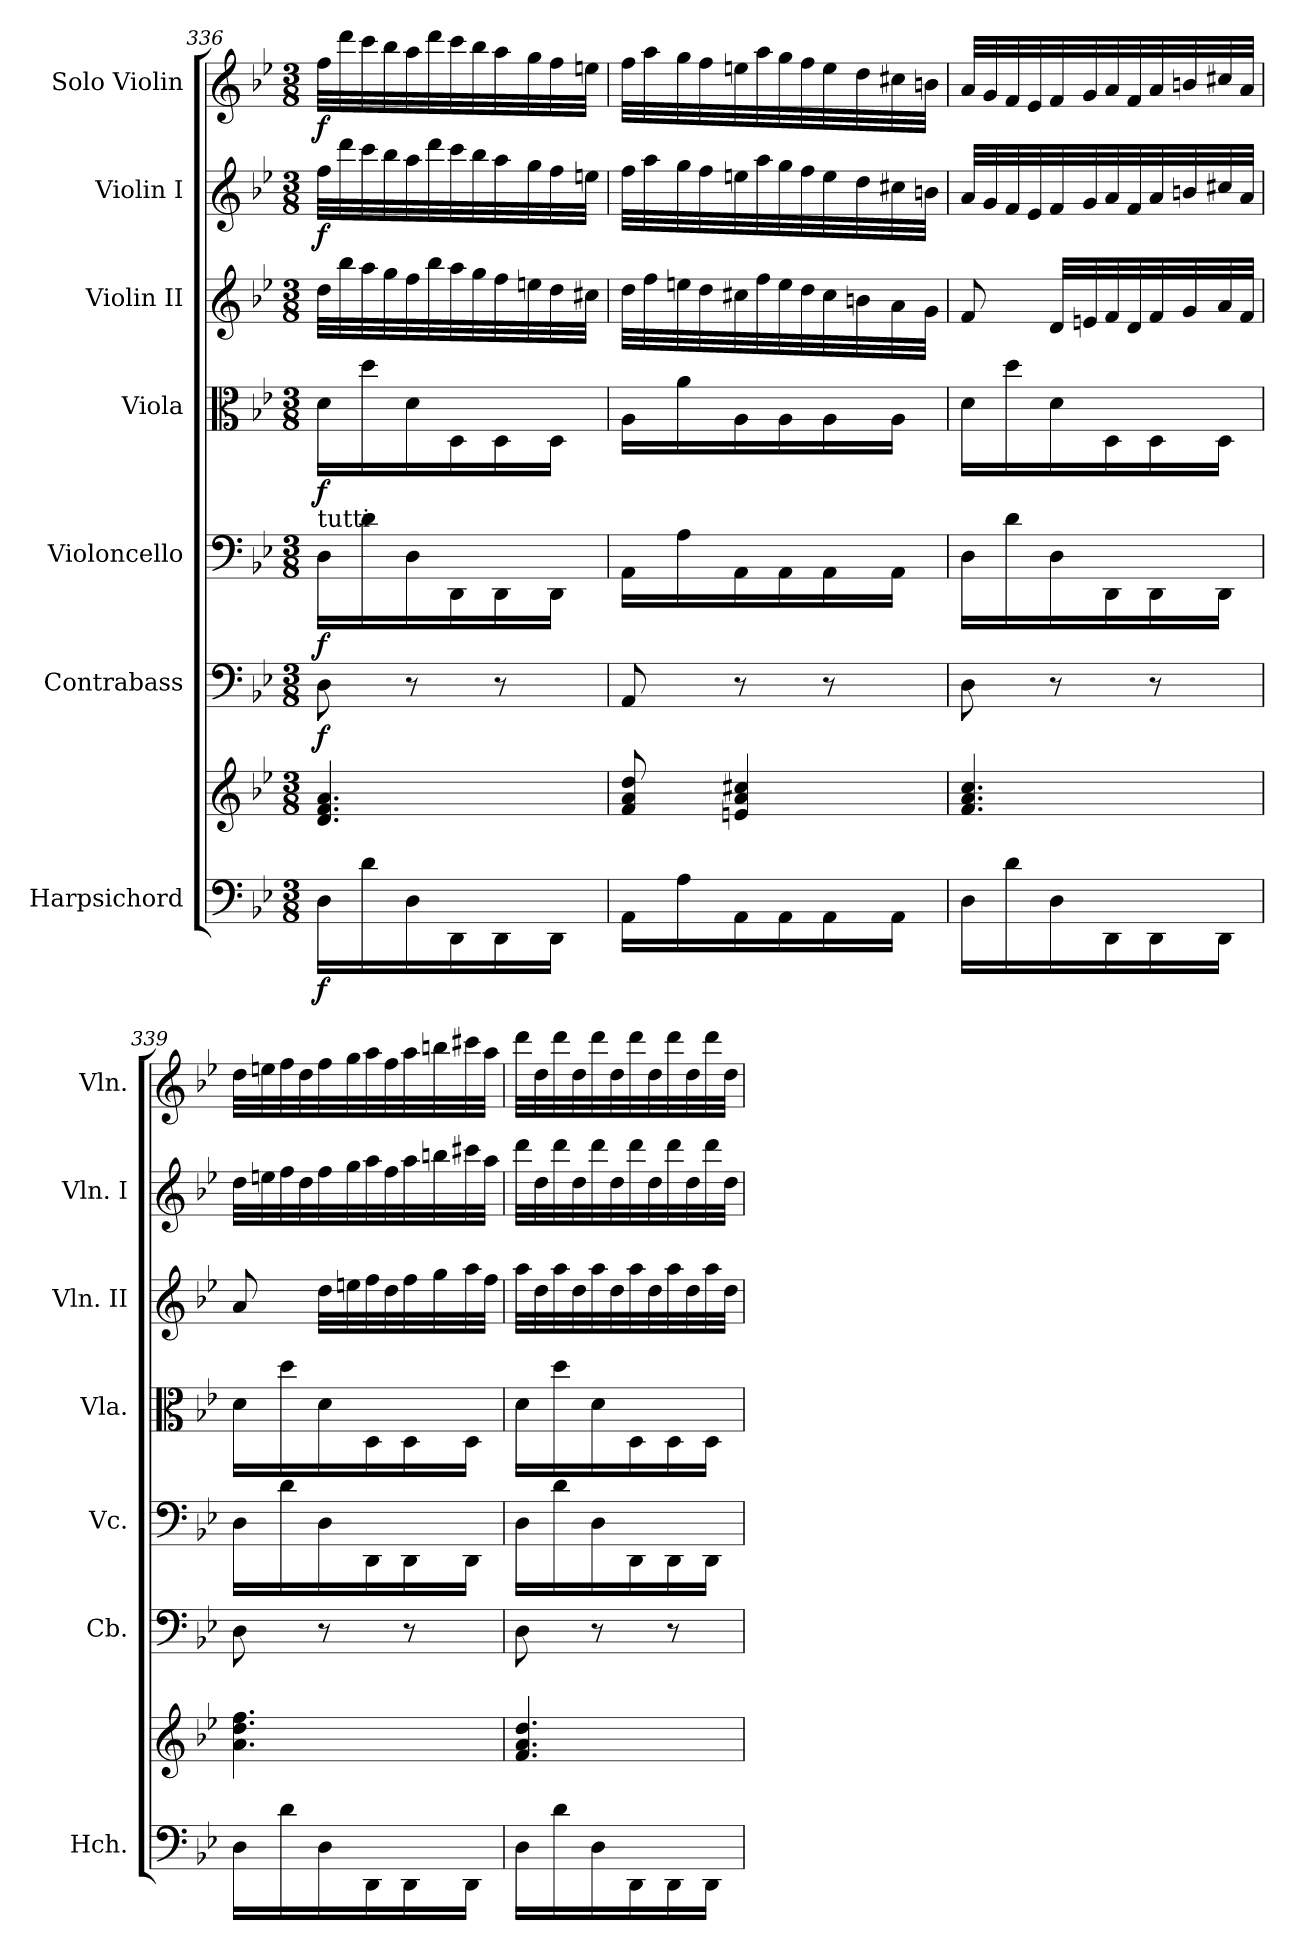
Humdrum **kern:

**kern	**kern	**dynam	**kern	**dynam	**kern	**dynam	**kern	**dynam	**kern	**kern	**dynam	**kern	**dynam
*part7	*part7	*part7	*part6	*part6	*part5	*part5	*part4	*part4	*part3	*part2	*part2	*part1	*part1
*staff8	*staff7	*staff7/8	*staff6	*staff6	*staff5	*staff5	*staff4	*staff4	*staff3	*staff2	*staff2	*staff1	*staff1
*I"Harpsichord	*	*	*I"Contrabass	*	*I"Violoncello	*	*I"Viola	*	*I"Violin II	*I"Violin I	*	*I"Solo Violin	*
*I'Hch.	*	*	*I'Cb.	*	*I'Vc.	*	*I'Vla.	*	*I'Vln. II	*I'Vln. I	*	*I'Vln.	*
*clefF4	*clefG2	*	*clefF4	*	*clefF4	*	*clefC3	*	*clefG2	*clefG2	*	*clefG2	*
*	*	*	*ITrd7c12	*	*	*	*	*	*	*	*	*	*
*k[b-e-]	*k[b-e-]	*	*k[b-e-]	*	*k[b-e-]	*	*k[b-e-]	*	*k[b-e-]	*k[b-e-]	*	*k[b-e-]	*
*M3/8	*M3/8	*	*M3/8	*	*M3/8	*	*M3/8	*	*M3/8	*M3/8	*	*M3/8	*
=336	=336	=336	=336	=336	=336	=336	=336	=336	=336	=336	=336	=336	=336
!	!	!	!	!	!LO:TX:a:t=tutti	!	!	!	!	!	!	!	!
!	!	!LO:DY:b=2	!	!LO:DY:b	!	!LO:DY:b	!	!LO:DY:b	!	!	!LO:DY:b	!	!LO:DY:b
16D\LL	4.d/ 4.f/ 4.a/	f	8DD\	f	16D\LL	f	16d\LL	f	32dd\LLL	32ff\LLL	f	32ff\LLL	f
.	.	.	.	.	.	.	.	.	32bb-\	32ddd\	.	32ddd\	.
16d\	.	.	.	.	16d\	.	16dd\	.	32aa\	32ccc\	.	32ccc\	.
.	.	.	.	.	.	.	.	.	32gg\	32bb-\	.	32bb-\	.
16D\	.	.	8r	.	16D\	.	16d\	.	32ff\	32aa\	.	32aa\	.
.	.	.	.	.	.	.	.	.	32bb-\	32ddd\	.	32ddd\	.
16DD\	.	.	.	.	16DD\	.	16D\	.	32aa\	32ccc\	.	32ccc\	.
.	.	.	.	.	.	.	.	.	32gg\	32bb-\	.	32bb-\	.
16DD\	.	.	8r	.	16DD\	.	16D\	.	32ff\	32aa\	.	32aa\	.
.	.	.	.	.	.	.	.	.	32een\	32gg\	.	32gg\	.
16DD\JJ	.	.	.	.	16DD\JJ	.	16D\JJ	.	32dd\	32ff\	.	32ff\	.
.	.	.	.	.	.	.	.	.	32cc#X\JJJ	32een\JJJ	.	32een\JJJ	.
=337	=337	=337	=337	=337	=337	=337	=337	=337	=337	=337	=337	=337	=337
16AA\LL	8f/ 8a/ 8dd/	.	8AAA/	.	16AA\LL	.	16A\LL	.	32dd\LLL	32ff\LLL	.	32ff\LLL	.
.	.	.	.	.	.	.	.	.	32ff\	32aa\	.	32aa\	.
16A\	.	.	.	.	16A\	.	16a\	.	32een\	32gg\	.	32gg\	.
.	.	.	.	.	.	.	.	.	32dd\	32ff\	.	32ff\	.
16AA\	4en/ 4a/ 4cc#X/	.	8r	.	16AA\	.	16A\	.	32cc#X\	32een\	.	32een\	.
.	.	.	.	.	.	.	.	.	32ff\	32aa\	.	32aa\	.
16AA\	.	.	.	.	16AA\	.	16A\	.	32ee\	32gg\	.	32gg\	.
.	.	.	.	.	.	.	.	.	32dd\	32ff\	.	32ff\	.
16AA\	.	.	8r	.	16AA\	.	16A\	.	32cc#\	32ee\	.	32ee\	.
.	.	.	.	.	.	.	.	.	32bn\	32dd\	.	32dd\	.
16AA\JJ	.	.	.	.	16AA\JJ	.	16A\JJ	.	32a\	32cc#X\	.	32cc#X\	.
.	.	.	.	.	.	.	.	.	32g\JJJ	32bn\JJJ	.	32bn\JJJ	.
!!LO:PB:g=z
=338	=338	=338	=338	=338	=338	=338	=338	=338	=338	=338	=338	=338	=338
16D\LL	4.f/ 4.a/ 4.cc/	.	8DD\	.	16D\LL	.	16d\LL	.	8f/	32a/LLL	.	32a/LLL	.
.	.	.	.	.	.	.	.	.	.	32g/	.	32g/	.
16d\	.	.	.	.	16d\	.	16dd\	.	.	32f/	.	32f/	.
.	.	.	.	.	.	.	.	.	.	32e-/	.	32e-/	.
16D\	.	.	8r	.	16D\	.	16d\	.	32d/LLL	32f/	.	32f/	.
.	.	.	.	.	.	.	.	.	32en/	32g/	.	32g/	.
16DD\	.	.	.	.	16DD\	.	16D\	.	32f/	32a/	.	32a/	.
.	.	.	.	.	.	.	.	.	32d/	32f/	.	32f/	.
16DD\	.	.	8r	.	16DD\	.	16D\	.	32f/	32a/	.	32a/	.
.	.	.	.	.	.	.	.	.	32g/	32bn/	.	32bn/	.
16DD\JJ	.	.	.	.	16DD\JJ	.	16D\JJ	.	32a/	32cc#X/	.	32cc#X/	.
.	.	.	.	.	.	.	.	.	32f/JJJ	32a/JJJ	.	32a/JJJ	.
=339	=339	=339	=339	=339	=339	=339	=339	=339	=339	=339	=339	=339	=339
16D\LL	4.a\ 4.dd\ 4.ff\	.	8DD\	.	16D\LL	.	16d\LL	.	8a/	32dd\LLL	.	32dd\LLL	.
.	.	.	.	.	.	.	.	.	.	32een\	.	32een\	.
16d\	.	.	.	.	16d\	.	16dd\	.	.	32ff\	.	32ff\	.
.	.	.	.	.	.	.	.	.	.	32dd\	.	32dd\	.
16D\	.	.	8r	.	16D\	.	16d\	.	32dd\LLL	32ff\	.	32ff\	.
.	.	.	.	.	.	.	.	.	32een\	32gg\	.	32gg\	.
16DD\	.	.	.	.	16DD\	.	16D\	.	32ff\	32aa\	.	32aa\	.
.	.	.	.	.	.	.	.	.	32dd\	32ff\	.	32ff\	.
16DD\	.	.	8r	.	16DD\	.	16D\	.	32ff\	32aa\	.	32aa\	.
.	.	.	.	.	.	.	.	.	32gg\	32bbn\	.	32bbn\	.
16DD\JJ	.	.	.	.	16DD\JJ	.	16D\JJ	.	32aa\	32ccc#X\	.	32ccc#X\	.
.	.	.	.	.	.	.	.	.	32ff\JJJ	32aa\JJJ	.	32aa\JJJ	.
=340	=340	=340	=340	=340	=340	=340	=340	=340	=340	=340	=340	=340	=340
16D\LL	4.f/ 4.a/ 4.dd/	.	8DD\	.	16D\LL	.	16d\LL	.	32aa\LLL	32ddd\LLL	.	32ddd\LLL	.
.	.	.	.	.	.	.	.	.	32dd\	32dd\	.	32dd\	.
16d\	.	.	.	.	16d\	.	16dd\	.	32aa\	32ddd\	.	32ddd\	.
.	.	.	.	.	.	.	.	.	32dd\	32dd\	.	32dd\	.
16D\	.	.	8r	.	16D\	.	16d\	.	32aa\	32ddd\	.	32ddd\	.
.	.	.	.	.	.	.	.	.	32dd\	32dd\	.	32dd\	.
16DD\	.	.	.	.	16DD\	.	16D\	.	32aa\	32ddd\	.	32ddd\	.
.	.	.	.	.	.	.	.	.	32dd\	32dd\	.	32dd\	.
16DD\	.	.	8r	.	16DD\	.	16D\	.	32aa\	32ddd\	.	32ddd\	.
.	.	.	.	.	.	.	.	.	32dd\	32dd\	.	32dd\	.
16DD\JJ	.	.	.	.	16DD\JJ	.	16D\JJ	.	32aa\	32ddd\	.	32ddd\	.
.	.	.	.	.	.	.	.	.	32dd\JJJ	32dd\JJJ	.	32dd\JJJ	.
=	=	=	=	=	=	=	=	=	=	=	=	=	=
*-	*-	*-	*-	*-	*-	*-	*-	*-	*-	*-	*-	*-	*-
